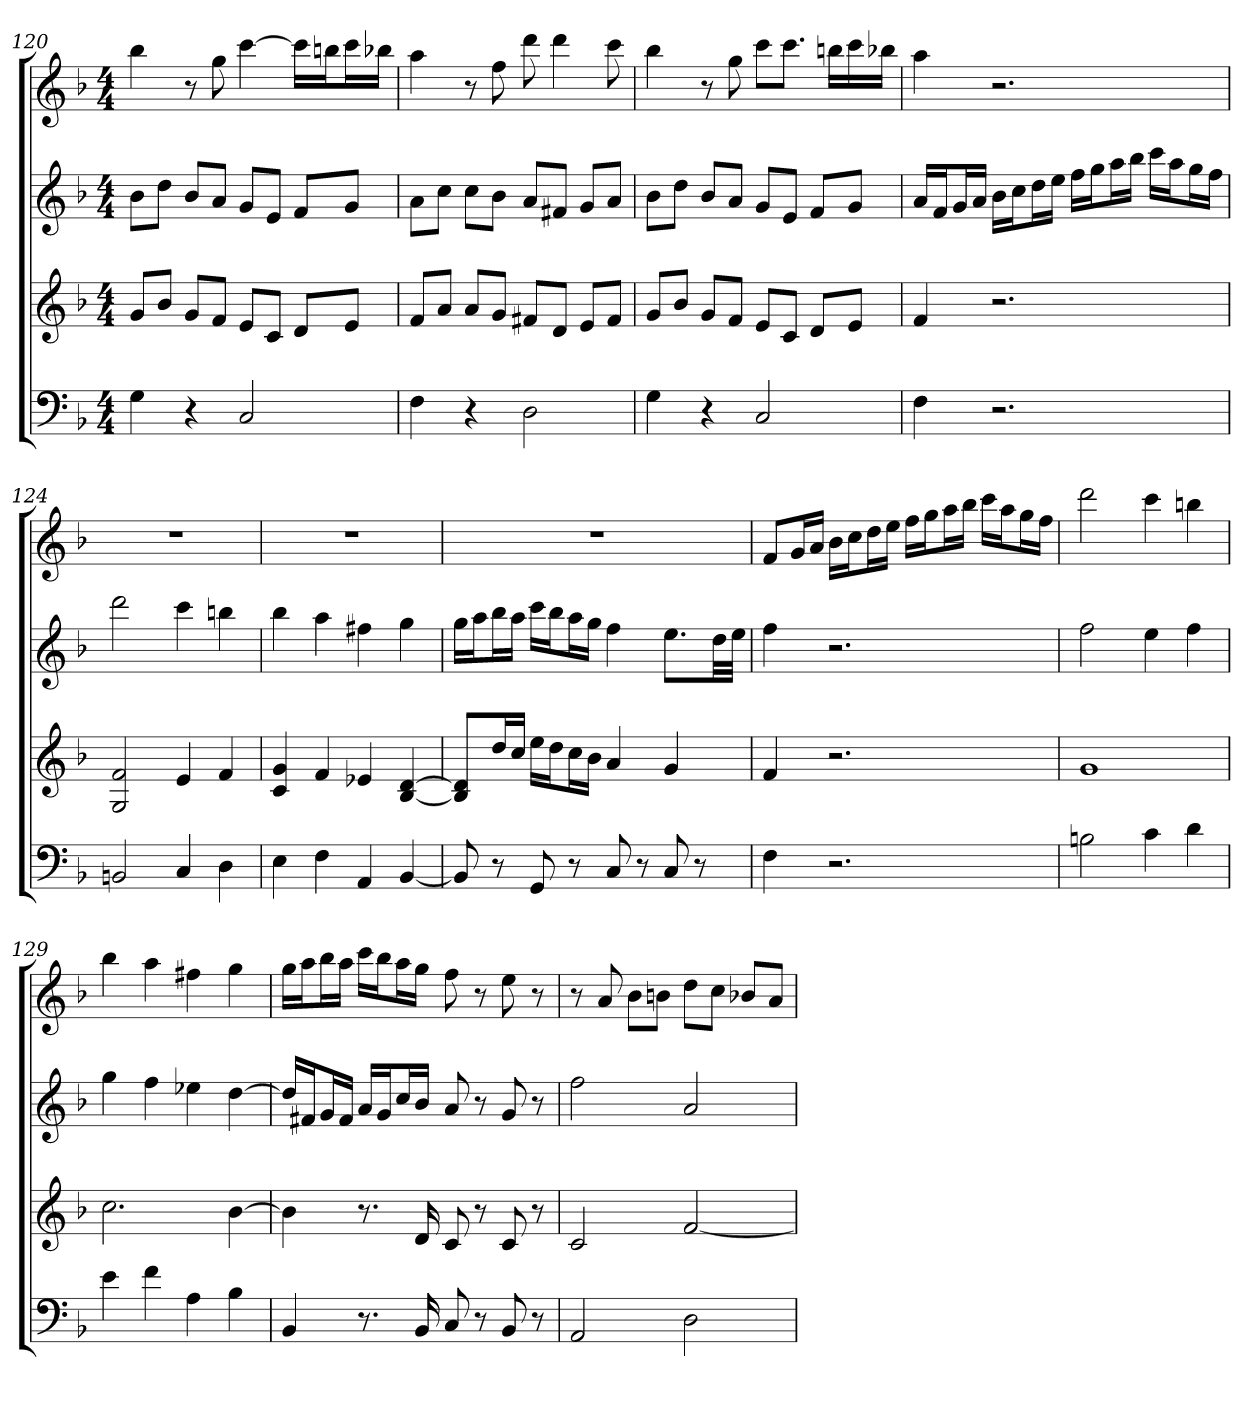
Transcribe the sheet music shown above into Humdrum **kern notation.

**kern	**kern	**kern	**kern
*part4	*part3	*part2	*part1
*staff4	*staff3	*staff2	*staff1
*k[b-]	*k[b-]	*k[b-]	*k[b-]
*F:	*F:	*F:	*F:
*M4/4	*M4/4	*M4/4	*M4/4
=120	=120	=120	=120
4G	8gL	8b-L	4bb-
.	8b-J	8ddJ	.
4r	8gL	8b-L	8r
.	8fJ	8aJ	8gg
2C	8eL	8gL	[4ccc
.	8cJ	8eJ	.
.	8dL	8fL	16cccLL]
.	.	.	16bbnJ
.	8eJ	8gJ	16cccL
.	.	.	16bb-XJJ
=121	=121	=121	=121
4F	8fL	8aL	4aa
.	8aJ	8ccJ	.
4r	8aL	8ccL	8r
.	8gJ	8b-J	8ff
2D	8f#XL	8aL	8ddd
.	8dJ	8f#XJ	4ddd
.	8eL	8gL	.
.	8f#J	8aJ	8ccc
=122	=122	=122	=122
4G	8gL	8b-L	4bb-
.	8b-J	8ddJ	.
4r	8gL	8b-L	8r
.	8fJ	8aJ	8gg
2C	8eL	8gL	8cccL
.	8cJ	8eJ	8.cccJ
.	8dL	8fL	.
.	.	.	16bbnLL
.	8eJ	8gJ	16ccc
.	.	.	16bb-XJJ
=123	=123	=123	=123
4F	4f	16aLL	4aa
.	.	16fJ	.
.	.	16gL	.
.	.	16aJJ	.
2.r	2.r	16b-LL	2.r
.	.	16ccJ	.
.	.	16ddL	.
.	.	16eeJJ	.
.	.	16ffLL	.
.	.	16ggJ	.
.	.	16aaL	.
.	.	16bb-JJ	.
.	.	16cccLL	.
.	.	16aaJ	.
.	.	16ggL	.
.	.	16ffJJ	.
=124	=124	=124	=124
2BBn	2G 2f	2ddd	1r
4C	4e	4ccc	.
4D	4f	4bbn	.
=125	=125	=125	=125
4E	4c 4g	4bb-	1r
4F	4f	4aa	.
4AA	4e-X	4ff#X	.
[4BB-	[4B- [4d	4gg	.
=126	=126	=126	=126
8BB-]	8B-] 8d]L	16ggLL	1r
.	.	16aaJ	.
8r	16ddL	16bb-L	.
.	16ccJJ	16aaJJ	.
8GG	16eeLL	16cccLL	.
.	16ddJ	16bb-J	.
8r	16ccL	16aaL	.
.	16b-JJ	16ggJJ	.
8C	4a	4ff	.
8r	.	.	.
8C	4g	8.eeL	.
8r	.	.	.
.	.	32ddLL	.
.	.	32eeJJJ	.
=127	=127	=127	=127
4F	4f	4ff	8fL
.	.	.	16gL
.	.	.	16aJJ
2.r	2.r	2.r	16b-LL
.	.	.	16ccJ
.	.	.	16ddL
.	.	.	16eeJJ
.	.	.	16ffLL
.	.	.	16ggJ
.	.	.	16aaL
.	.	.	16bb-JJ
.	.	.	16cccLL
.	.	.	16aaJ
.	.	.	16ggL
.	.	.	16ffJJ
=128	=128	=128	=128
2Bn	1g	2ff	2ddd
4c	.	4ee	4ccc
4d	.	4ff	4bbn
=129	=129	=129	=129
4e	2.cc	4gg	4bb-
4f	.	4ff	4aa
4A	.	4ee-X	4ff#X
4B-	[4b-	[4dd	4gg
=130	=130	=130	=130
4BB-	4b-]	16ddLL]	16ggLL
.	.	16f#XJ	16aaJ
.	.	16gL	16bb-L
.	.	16f#JJ	16aaJJ
8.r	8.r	16aLL	16cccLL
.	.	16gJ	16bb-J
.	.	16ccL	16aaL
16BB-	16d	16b-JJ	16ggJJ
8C	8c	8a	8ff
8r	8r	8r	8r
8BB-	8c	8g	8ee
8r	8r	8r	8r
=131	=131	=131	=131
2AA	2c	2ff	8r
.	.	.	8a
.	.	.	8b-L
.	.	.	8bnJ
2D	[2f	2a	8ddL
.	.	.	8ccJ
.	.	.	8b-XL
.	.	.	8aJ
=	=	=	=
*-	*-	*-	*-
